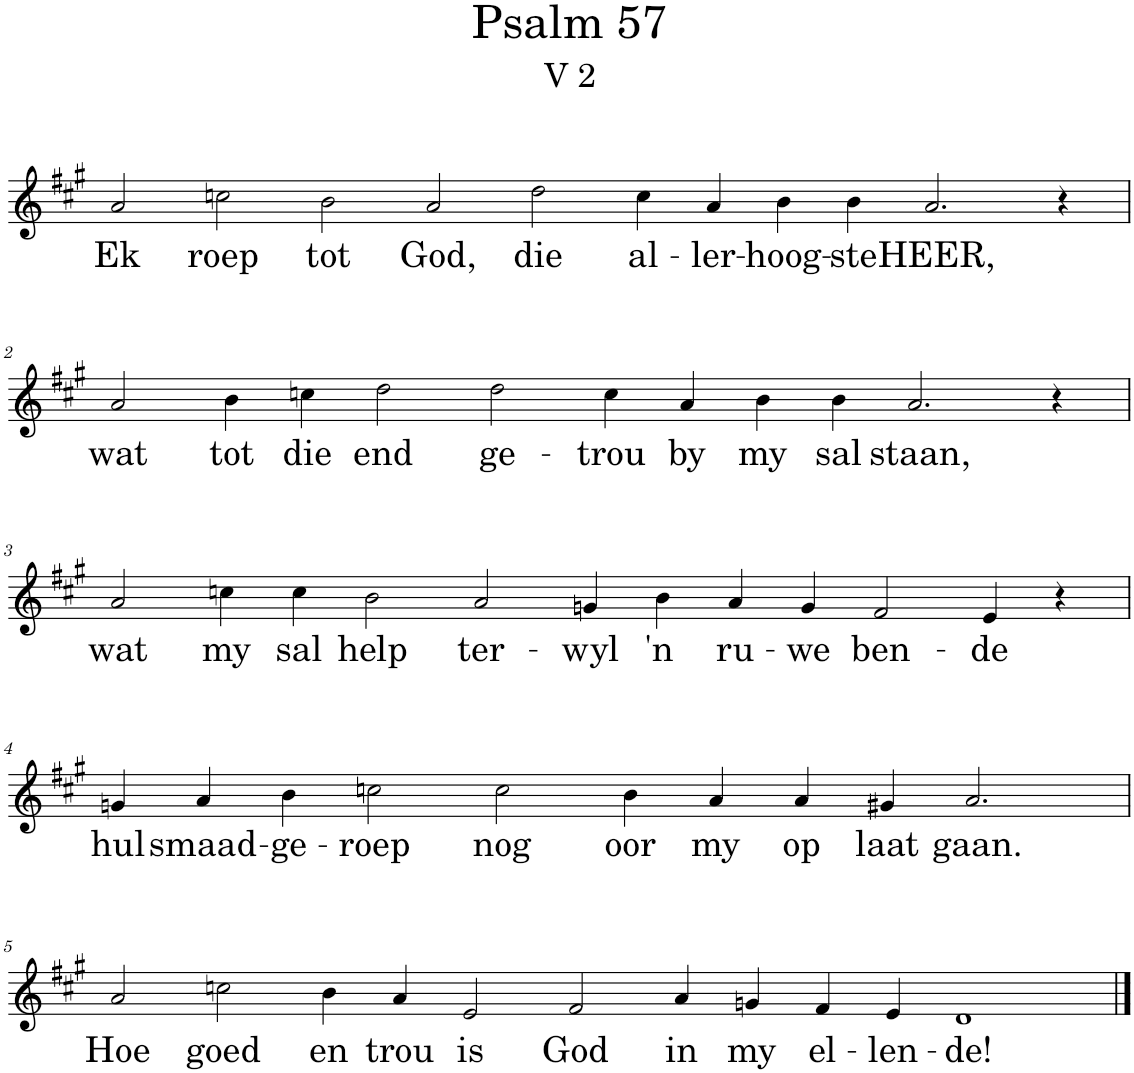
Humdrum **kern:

**kern	**text
*part1	*part1
*staff1	*staff1
*I"Pipe Organ	*
*I'Org.	*
*clefG2	*
*k[f#c#g#]	*
*M18/4	*
=1	=1
!	!LO:LY:b
2a/	Ek
!	!LO:LY:b
2ccn\	roep
!	!LO:LY:b
2b\	tot
!	!LO:LY:b
2a/	God,
!	!LO:LY:b
2dd\	die
!	!LO:LY:b
4cc\	al-
!	!LO:LY:b
4a/	-ler-
!	!LO:LY:b
4b\	-hoog-
!	!LO:LY:b
4b\	-ste
!	!LO:LY:b
2.a/	HEER,
4r	.
!!LO:LB:g=z
=2	=2
*M16/4	*
!	!LO:LY:b
2a/	wat
!	!LO:LY:b
4b\	tot
!	!LO:LY:b
4ccn\	die
!	!LO:LY:b
2dd\	end
!	!LO:LY:b
2dd\	ge-
!	!LO:LY:b
4cc\	-trou
!	!LO:LY:b
4a/	by
!	!LO:LY:b
4b\	my
!	!LO:LY:b
4b\	sal
!	!LO:LY:b
2.a/	staan,
4r	.
!!LO:LB:g=z
=3	=3
*M16/4	*
!	!LO:LY:b
2a/	wat
!	!LO:LY:b
4ccn\	my
!	!LO:LY:b
4cc\	sal
!	!LO:LY:b
2b\	help
!	!LO:LY:b
2a/	ter-
!	!LO:LY:b
4gn/	-wyl
!	!LO:LY:b
4b\	'n
!	!LO:LY:b
4a/	ru-
!	!LO:LY:b
4g/	-we
!	!LO:LY:b
2f#/	ben-
!	!LO:LY:b
4e/	-de
4r	.
!!LO:LB:g=z
=4	=4
*M16/4	*
!	!LO:LY:b
4gn/	hul
!	!LO:LY:b
4a/	smaad-
!	!LO:LY:b
4b\	-ge-
!	!LO:LY:b
2ccn\	-roep
!	!LO:LY:b
2cc\	nog
!	!LO:LY:b
4b\	oor
!	!LO:LY:b
4a/	my
!	!LO:LY:b
4a/	op
!	!LO:LY:b
4g#X/	laat
!	!LO:LY:b
2.a/	gaan.
!!LO:LB:g=z
=5	=5
*M18/4	*
!	!LO:LY:b
2a/	Hoe
!	!LO:LY:b
2ccn\	goed
!	!LO:LY:b
4b\	en
!	!LO:LY:b
4a/	trou
!	!LO:LY:b
2e/	is
!	!LO:LY:b
2f#/	God
!	!LO:LY:b
4a/	in
!	!LO:LY:b
4gn/	my
!	!LO:LY:b
4f#/	el-
!	!LO:LY:b
4e/	-len-
!	!LO:LY:b
1d	-de!
==	==
*-	*-
